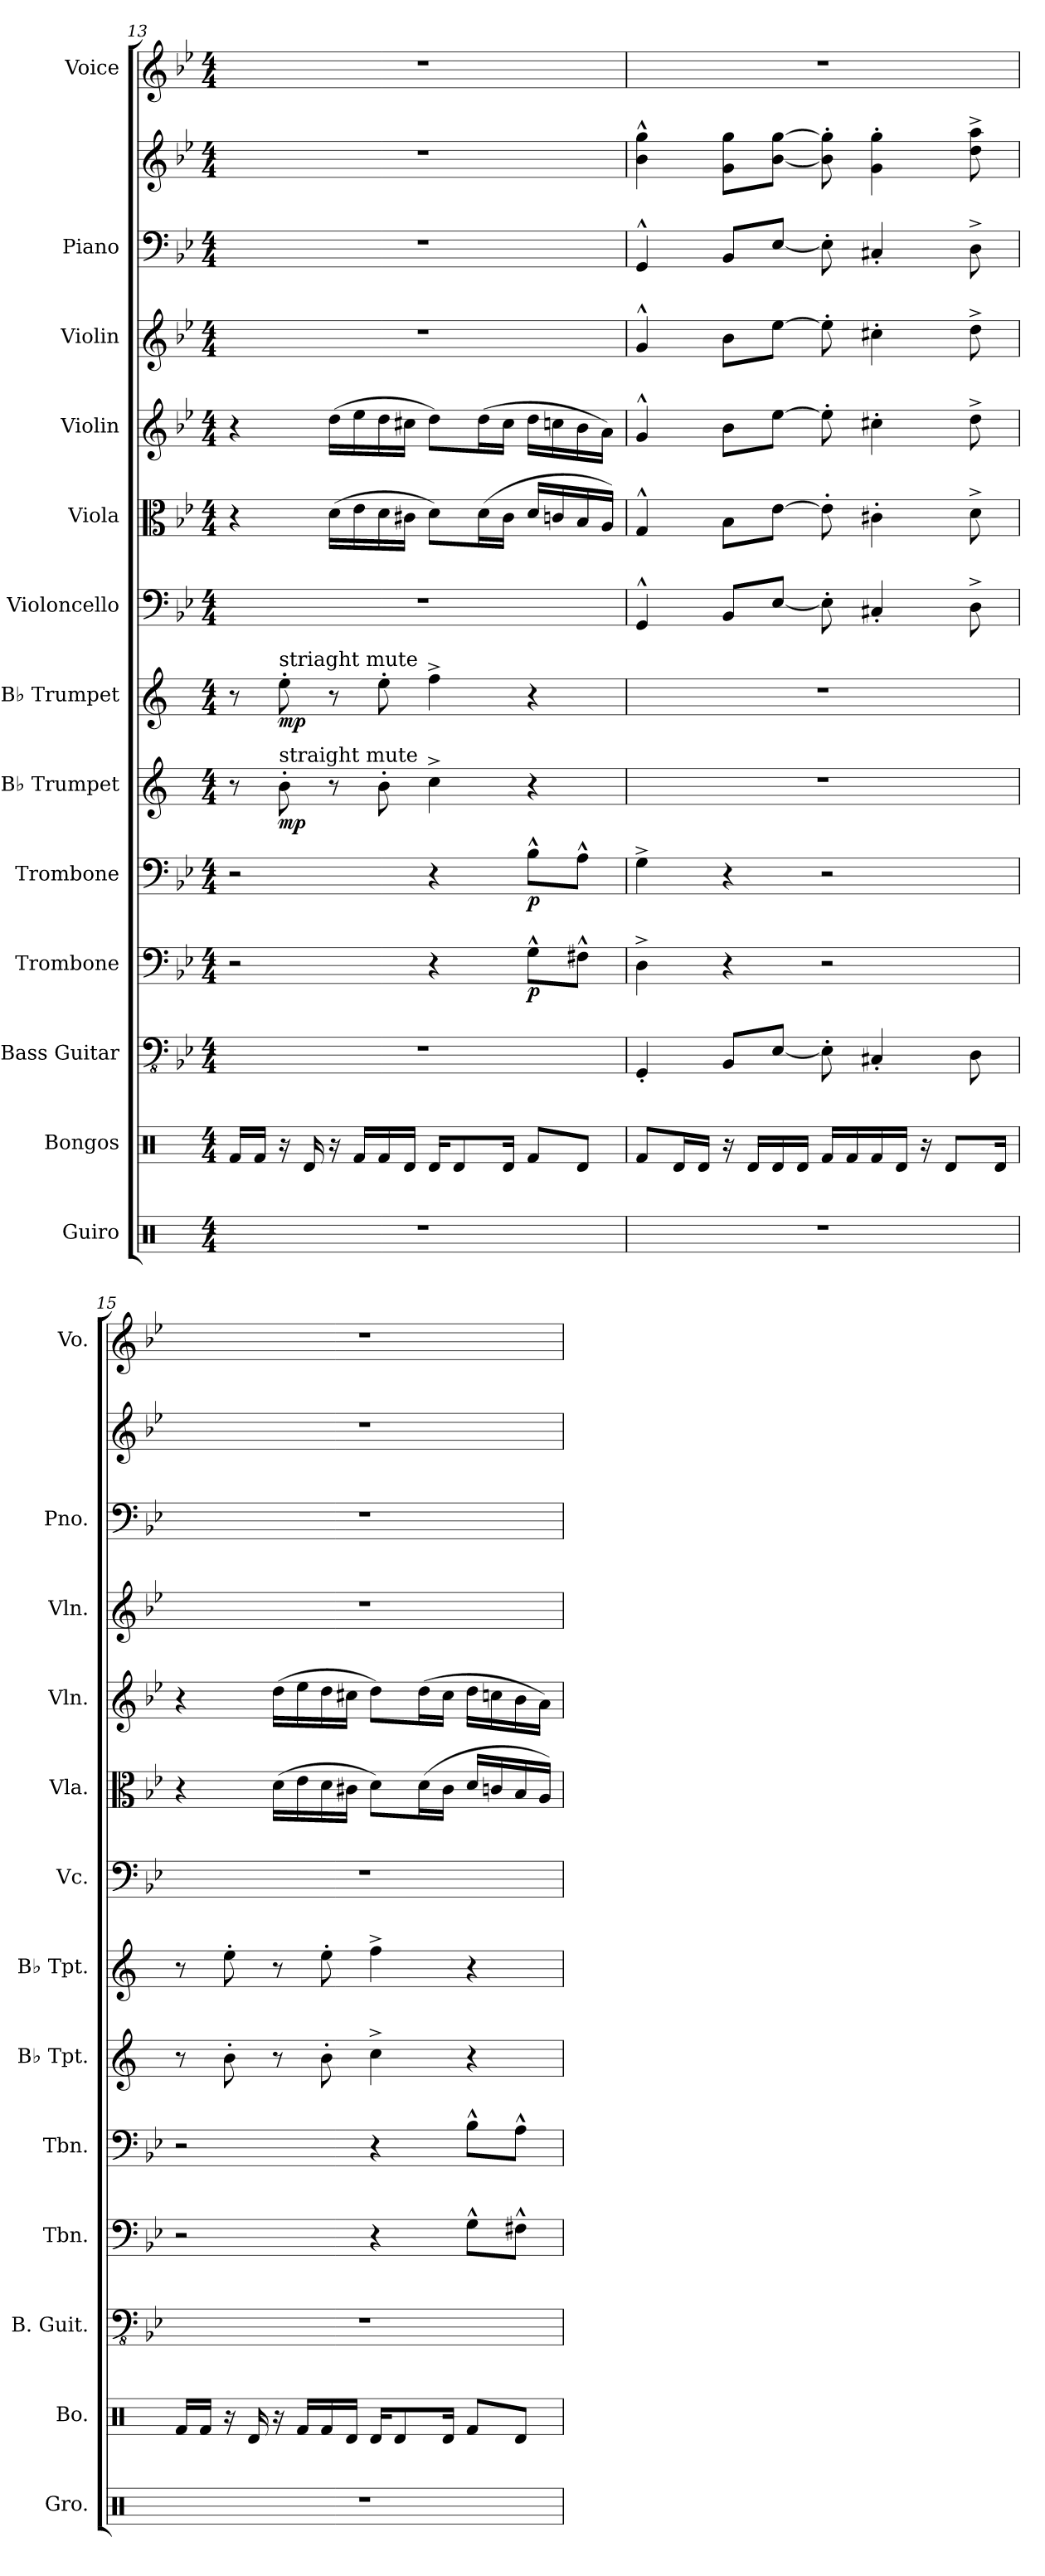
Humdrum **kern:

**kern	**kern	**kern	**kern	**dynam	**kern	**dynam	**kern	**dynam	**kern	**dynam	**kern	**kern	**kern	**kern	**kern	**kern	**kern
*part13	*part12	*part11	*part10	*part10	*part9	*part9	*part8	*part8	*part7	*part7	*part6	*part5	*part4	*part3	*part2	*part2	*part1
*staff14	*staff13	*staff12	*staff11	*staff11	*staff10	*staff10	*staff9	*staff9	*staff8	*staff8	*staff7	*staff6	*staff5	*staff4	*staff3	*staff2	*staff1
*I"Guiro	*I"Bongos	*I"Bass Guitar	*I"Trombone	*	*I"Trombone	*	*I"B♭ Trumpet	*	*I"B♭ Trumpet	*	*I"Violoncello	*I"Viola	*I"Violin	*I"Violin	*I"Piano	*	*I"Voice
*I'Gro.	*I'Bo.	*I'B. Guit.	*I'Tbn.	*	*I'Tbn.	*	*I'B♭ Tpt.	*	*I'B♭ Tpt.	*	*I'Vc.	*I'Vla.	*I'Vln.	*I'Vln.	*I'Pno.	*	*I'Vo.
*clefX	*clefX	*clefFv4	*clefF4	*	*clefF4	*	*clefG2	*	*clefG2	*	*clefF4	*clefC3	*clefG2	*clefG2	*clefF4	*clefG2	*clefG2
*	*	*	*	*	*	*	*ITrd1c2	*	*ITrd1c2	*	*	*	*	*	*	*	*
*k[]	*k[]	*k[b-e-]	*k[b-e-]	*	*k[b-e-]	*	*k[b-e-]	*	*k[b-e-]	*	*k[b-e-]	*k[b-e-]	*k[b-e-]	*k[b-e-]	*k[b-e-]	*k[b-e-]	*k[b-e-]
*M4/4	*M4/4	*M4/4	*M4/4	*	*M4/4	*	*M4/4	*	*M4/4	*	*M4/4	*M4/4	*M4/4	*M4/4	*M4/4	*M4/4	*M4/4
=13	=13	=13	=13	=13	=13	=13	=13	=13	=13	=13	=13	=13	=13	=13	=13	=13	=13
1r	16Rf/LL	1r	2r	.	2r	.	8r	.	8r	.	1r	4r	4r	1r	1r	1r	1r
.	16Rf/JJ	.	.	.	.	.	.	.	.	.	.	.	.	.	.	.	.
!	!	!	!	!	!	!	!	!	!LO:TX:a:t=striaght mute	!	!	!	!	!	!	!	!
!	!	!	!	!	!	!	!LO:TX:a:t=straight mute	!	!	!	!	!	!	!	!	!	!
!	!	!	!	!	!	!	!	!LO:DY:b	!	!LO:DY:b	!	!	!	!	!	!	!
.	16r	.	.	.	.	.	8a'\	mp	8dd'\	mp	.	.	.	.	.	.	.
.	16Rd/	.	.	.	.	.	.	.	.	.	.	.	.	.	.	.	.
.	16r	.	.	.	.	.	8r	.	8r	.	.	(>16d\LL	(>16dd\LL	.	.	.	.
.	16Rf/LL	.	.	.	.	.	.	.	.	.	.	16e-\	16ee-\	.	.	.	.
.	16Rf/	.	.	.	.	.	8a'\	.	8dd'\	.	.	16d\	16dd\	.	.	.	.
.	16Rd/JJ	.	.	.	.	.	.	.	.	.	.	16c#X\JJ	16cc#X\JJ	.	.	.	.
.	16Rd/KL	.	4r	.	4r	.	4b-^\	.	4ee-^\	.	.	8d\L)	8dd\L)	.	.	.	.
.	8Rd/	.	.	.	.	.	.	.	.	.	.	.	.	.	.	.	.
.	.	.	.	.	.	.	.	.	.	.	.	(>16d\L	(>16dd\L	.	.	.	.
.	16Rd/Jk	.	.	.	.	.	.	.	.	.	.	16c#\JJ	16cc#\JJ	.	.	.	.
!	!	!	!	!LO:DY:b	!	!LO:DY:b	!	!	!	!	!	!	!	!	!	!	!
.	8Rf/L	.	8G^^\L	p	8B-^^\L	p	4r	.	4r	.	.	16d/LL	16dd\LL	.	.	.	.
.	.	.	.	.	.	.	.	.	.	.	.	16cn/	16ccn\	.	.	.	.
.	8Rd/J	.	8F#X^^\J	.	8A^^\J	.	.	.	.	.	.	16B-/	16b-\	.	.	.	.
.	.	.	.	.	.	.	.	.	.	.	.	16A/JJ)	16a\JJ)	.	.	.	.
!!LO:PB:g=z
=14	=14	=14	=14	=14	=14	=14	=14	=14	=14	=14	=14	=14	=14	=14	=14	=14	=14
1r	8Rf/L	4GGG'/	4D^\	.	4G^\	.	1r	.	1r	.	4GG^^/	4G^^/	4g^^/	4g^^/	4GG^^/	4b-\^^ 4gg\^^	1r
.	16Rd/L	.	.	.	.	.	.	.	.	.	.	.	.	.	.	.	.
.	16Rd/JJ	.	.	.	.	.	.	.	.	.	.	.	.	.	.	.	.
.	16r	8BBB-/L	4r	.	4r	.	.	.	.	.	8BB-/L	8B-\L	8b-\L	8b-\L	8BB-/L	8g\ 8gg\L	.
.	16Rd/LL	.	.	.	.	.	.	.	.	.	.	.	.	.	.	.	.
.	16Rd/	[8EE-/J	.	.	.	.	.	.	.	.	[8E-/J	[8e-\J	[8ee-\J	[8ee-\J	[8E-/J	[8b-\ [8gg\J	.
.	16Rd/JJ	.	.	.	.	.	.	.	.	.	.	.	.	.	.	.	.
.	16Rf/LL	8EE-'\]	2r	.	2r	.	.	.	.	.	8E-'\]	8e-'\]	8ee-'\]	8ee-'\]	8E-'\]	8b-\]' 8gg\]'	.
.	16Rf/	.	.	.	.	.	.	.	.	.	.	.	.	.	.	.	.
.	16Rf/	4CC#X'/	.	.	.	.	.	.	.	.	4C#X'/	4c#X'\	4cc#X'\	4cc#X'\	4C#X'/	4g\' 4gg\'	.
.	16Rd/JJ	.	.	.	.	.	.	.	.	.	.	.	.	.	.	.	.
.	16r	.	.	.	.	.	.	.	.	.	.	.	.	.	.	.	.
.	8Rd/L	.	.	.	.	.	.	.	.	.	.	.	.	.	.	.	.
.	.	8DD\	.	.	.	.	.	.	.	.	8D^\	8d^\	8dd^\	8dd^\	8D^\	8dd\^ 8aa\^	.
.	16Rd/Jk	.	.	.	.	.	.	.	.	.	.	.	.	.	.	.	.
=15	=15	=15	=15	=15	=15	=15	=15	=15	=15	=15	=15	=15	=15	=15	=15	=15	=15
1r	16Rf/LL	1r	2r	.	2r	.	8r	.	8r	.	1r	4r	4r	1r	1r	1r	1r
.	16Rf/JJ	.	.	.	.	.	.	.	.	.	.	.	.	.	.	.	.
.	16r	.	.	.	.	.	8a'\	.	8dd'\	.	.	.	.	.	.	.	.
.	16Rd/	.	.	.	.	.	.	.	.	.	.	.	.	.	.	.	.
.	16r	.	.	.	.	.	8r	.	8r	.	.	(>16d\LL	(>16dd\LL	.	.	.	.
.	16Rf/LL	.	.	.	.	.	.	.	.	.	.	16e-\	16ee-\	.	.	.	.
.	16Rf/	.	.	.	.	.	8a'\	.	8dd'\	.	.	16d\	16dd\	.	.	.	.
.	16Rd/JJ	.	.	.	.	.	.	.	.	.	.	16c#X\JJ	16cc#X\JJ	.	.	.	.
.	16Rd/KL	.	4r	.	4r	.	4b-^\	.	4ee-^\	.	.	8d\L)	8dd\L)	.	.	.	.
.	8Rd/	.	.	.	.	.	.	.	.	.	.	.	.	.	.	.	.
.	.	.	.	.	.	.	.	.	.	.	.	(>16d\L	(>16dd\L	.	.	.	.
.	16Rd/Jk	.	.	.	.	.	.	.	.	.	.	16c#\JJ	16cc#\JJ	.	.	.	.
.	8Rf/L	.	8G^^\L	.	8B-^^\L	.	4r	.	4r	.	.	16d/LL	16dd\LL	.	.	.	.
.	.	.	.	.	.	.	.	.	.	.	.	16cn/	16ccn\	.	.	.	.
.	8Rd/J	.	8F#X^^\J	.	8A^^\J	.	.	.	.	.	.	16B-/	16b-\	.	.	.	.
.	.	.	.	.	.	.	.	.	.	.	.	16A/JJ)	16a\JJ)	.	.	.	.
=	=	=	=	=	=	=	=	=	=	=	=	=	=	=	=	=	=
*-	*-	*-	*-	*-	*-	*-	*-	*-	*-	*-	*-	*-	*-	*-	*-	*-	*-
